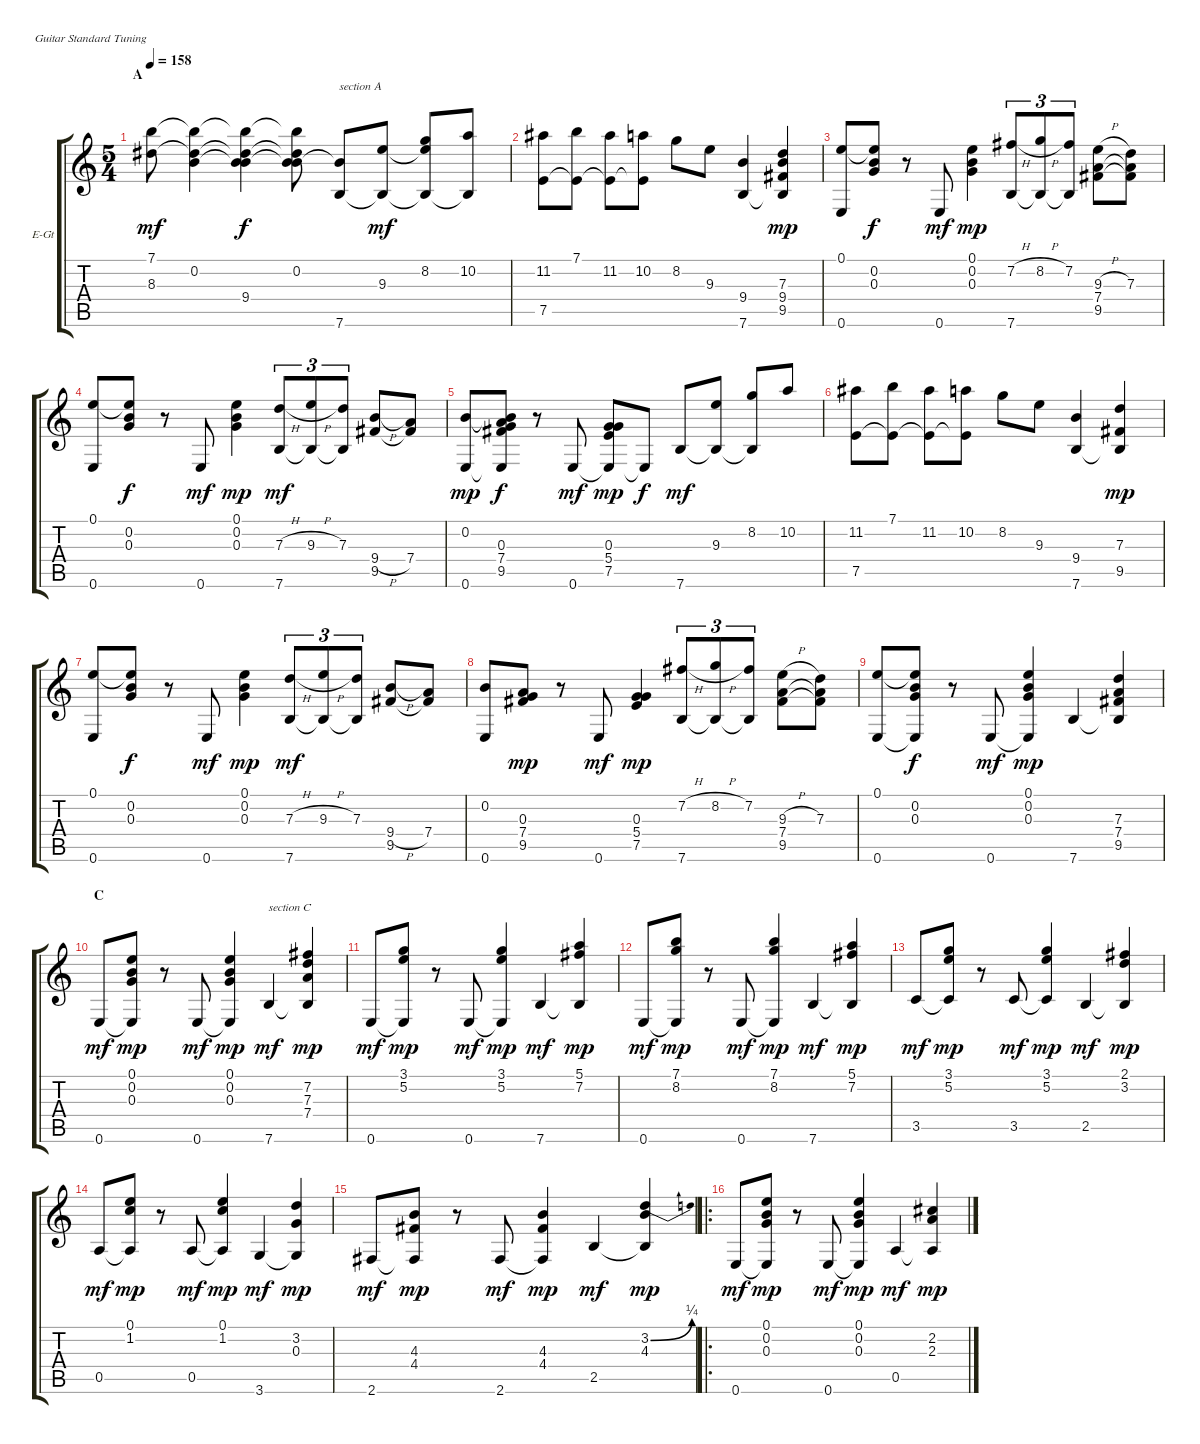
\bracketExtendMode groupsimilarinstruments
\firstSystemTrackNameOrientation horizontal
\otherSystemsTrackNameOrientation horizontal
\track ("Chet Atkins" "E-Gt") {instrument electricguitarjazz}
\staff {score tabs}
\tuning (E4 B3 G3 D3 A2 E2)
\ts (5 4)
\section ("" "A")
\tempo 158
\clef g2
\ks c
(7.1 8.3).8{dy mf} (0.2 7.1{t} 8.3{t}).4 (0.2{t} 9.4 7.1{t} 8.3{t}).4{dy f} (7.1{t} 0.2 8.3{t} 9.4{t}).8 (0.2{t} 7.6).8{txt "section A"} (9.3 7.6{t}).8{dy mf} (8.2 9.3{t} 7.6{t}).8 (10.2 7.6{t}).8 |
(11.2 7.5).8 (7.1 7.5{t}).8 (11.2 7.5{t}).8 (10.2 7.5{t}).8 8.2.8 9.3.8 (9.4 7.6).4 (7.3 9.4 9.5 7.6{t}).4{dy mp} |
(0.1 0.6).8 (0.1{t} 0.2 0.3).8{dy f} r.8 0.6.8{dy mf} (0.1 0.2 0.3).4{dy mp} (7.2{h} 7.6).8{tu (3 2)} (8.2{h} 7.6{t}).8{tu (3 2)} (7.2 7.6{t}).8{tu (3 2)} (9.3{h} 7.4 9.5).8 (7.3 7.4{t} 9.5{t}).8 |
(0.1 0.6).8 (0.1{t} 0.2 0.3).8{dy f} r.8 0.6.8{dy mf} (0.1 0.2 0.3).4{dy mp} (7.3{h} 7.6).8{tu (3 2) dy mf} (9.3{h} 7.6{t}).8{tu (3 2)} (7.3 7.6{t}).8{tu (3 2)} (9.4{h} 9.5).8 (7.4 9.5{t}).8 |
(0.2 0.6).8{dy mp} (0.2{t} 0.3 7.4 9.5 0.6{t}).8{dy f} r.8 0.6.8{dy mf} (0.3 5.4 7.5 0.6{t}).8{dy mp} 0.6{t}.8{dy f} 7.6.8{dy mf} (9.3 7.6{t}).8 (8.2 7.6{t}).8 10.2.8 |
(11.2 7.5).8 (7.1 7.5{t}).8 (11.2 7.5{t}).8 (10.2 7.5{t}).8 8.2.8 9.3.8 (9.4 7.6).4 (7.3 9.5 7.6{t}).4{dy mp} |
(0.1 0.6).8 (0.1{t} 0.2 0.3).8{dy f} r.8 0.6.8{dy mf} (0.1 0.2 0.3).4{dy mp} (7.3{h} 7.6).8{tu (3 2) dy mf} (9.3{h} 7.6{t}).8{tu (3 2)} (7.3 7.6{t}).8{tu (3 2)} (9.4{h} 9.5).8 (7.4 9.5{t}).8 |
(0.2 0.6).8 (0.3 7.4 9.5).8{dy mp} r.8 0.6.8{dy mf} (0.3 5.4 7.5).4{dy mp} (7.2{h} 7.6).8{tu (3 2)} (8.2{h} 7.6{t}).8{tu (3 2)} (7.2 7.6{t}).8{tu (3 2)} (9.3{h} 7.4 9.5).8 (7.3 7.4{t} 9.5{t}).8 |
(0.1 0.6).8 (0.1{t} 0.2 0.3 0.6{t}).8{dy f} r.8 0.6.8{dy mf} (0.1 0.2 0.3 0.6{t}).4{dy mp} 7.6.4 (7.3 7.4 9.5 7.6{t}).4 |
\section ("" "C")
0.6.8{dy mf} (0.1 0.2 0.3 0.6{t}).8{dy mp} r.8 0.6.8{dy mf} (0.1 0.2 0.3 0.6{t}).4{dy mp} 7.6.4{txt "section C" dy mf} (7.2 7.3 7.4 7.6{t}).4{dy mp} |
0.6.8{dy mf} (3.1 5.2 0.6{t}).8{dy mp} r.8 0.6.8{dy mf} (3.1 5.2 0.6{t}).4{dy mp} 7.6.4{dy mf} (5.1 7.2 7.6{t}).4{dy mp} |
0.6.8{dy mf} (7.1 8.2 0.6{t}).8{dy mp} r.8 0.6.8{dy mf} (7.1 8.2 0.6{t}).4{dy mp} 7.6.4{dy mf} (5.1 7.2 7.6{t}).4{dy mp} |
3.5.8{dy mf} (3.1 5.2 3.5{t}).8{dy mp} r.8 3.5.8{dy mf} (3.1 5.2 3.5{t}).4{dy mp} 2.5.4{dy mf} (2.1 3.2 2.5{t}).4{dy mp} |
0.5.8{dy mf} (0.1 1.2 0.5{t}).8{dy mp} r.8 0.5.8{dy mf} (0.1 1.2 0.5{t}).4{dy mp} 3.6.4{dy mf} (3.2 0.3 3.6{t}).4{dy mp} |
2.6.8{dy mf} (4.3 4.4 2.6{t}).8{dy mp} r.8 2.6.8{dy mf} (4.3 4.4 2.6{t}).4{dy mp} 2.5.4{dy mf} (3.2{be (bend 0 0 60 1)} 4.3 2.5{t}).4{dy mp} |
\ro
0.6.8{dy mf} (0.1 0.2 0.3 0.6{t}).8{dy mp} r.8 0.6.8{dy mf} (0.1 0.2 0.3 0.6{t}).4{dy mp} 0.5.4{dy mf} (2.2 2.3 0.5{t}).4{dy mp}
